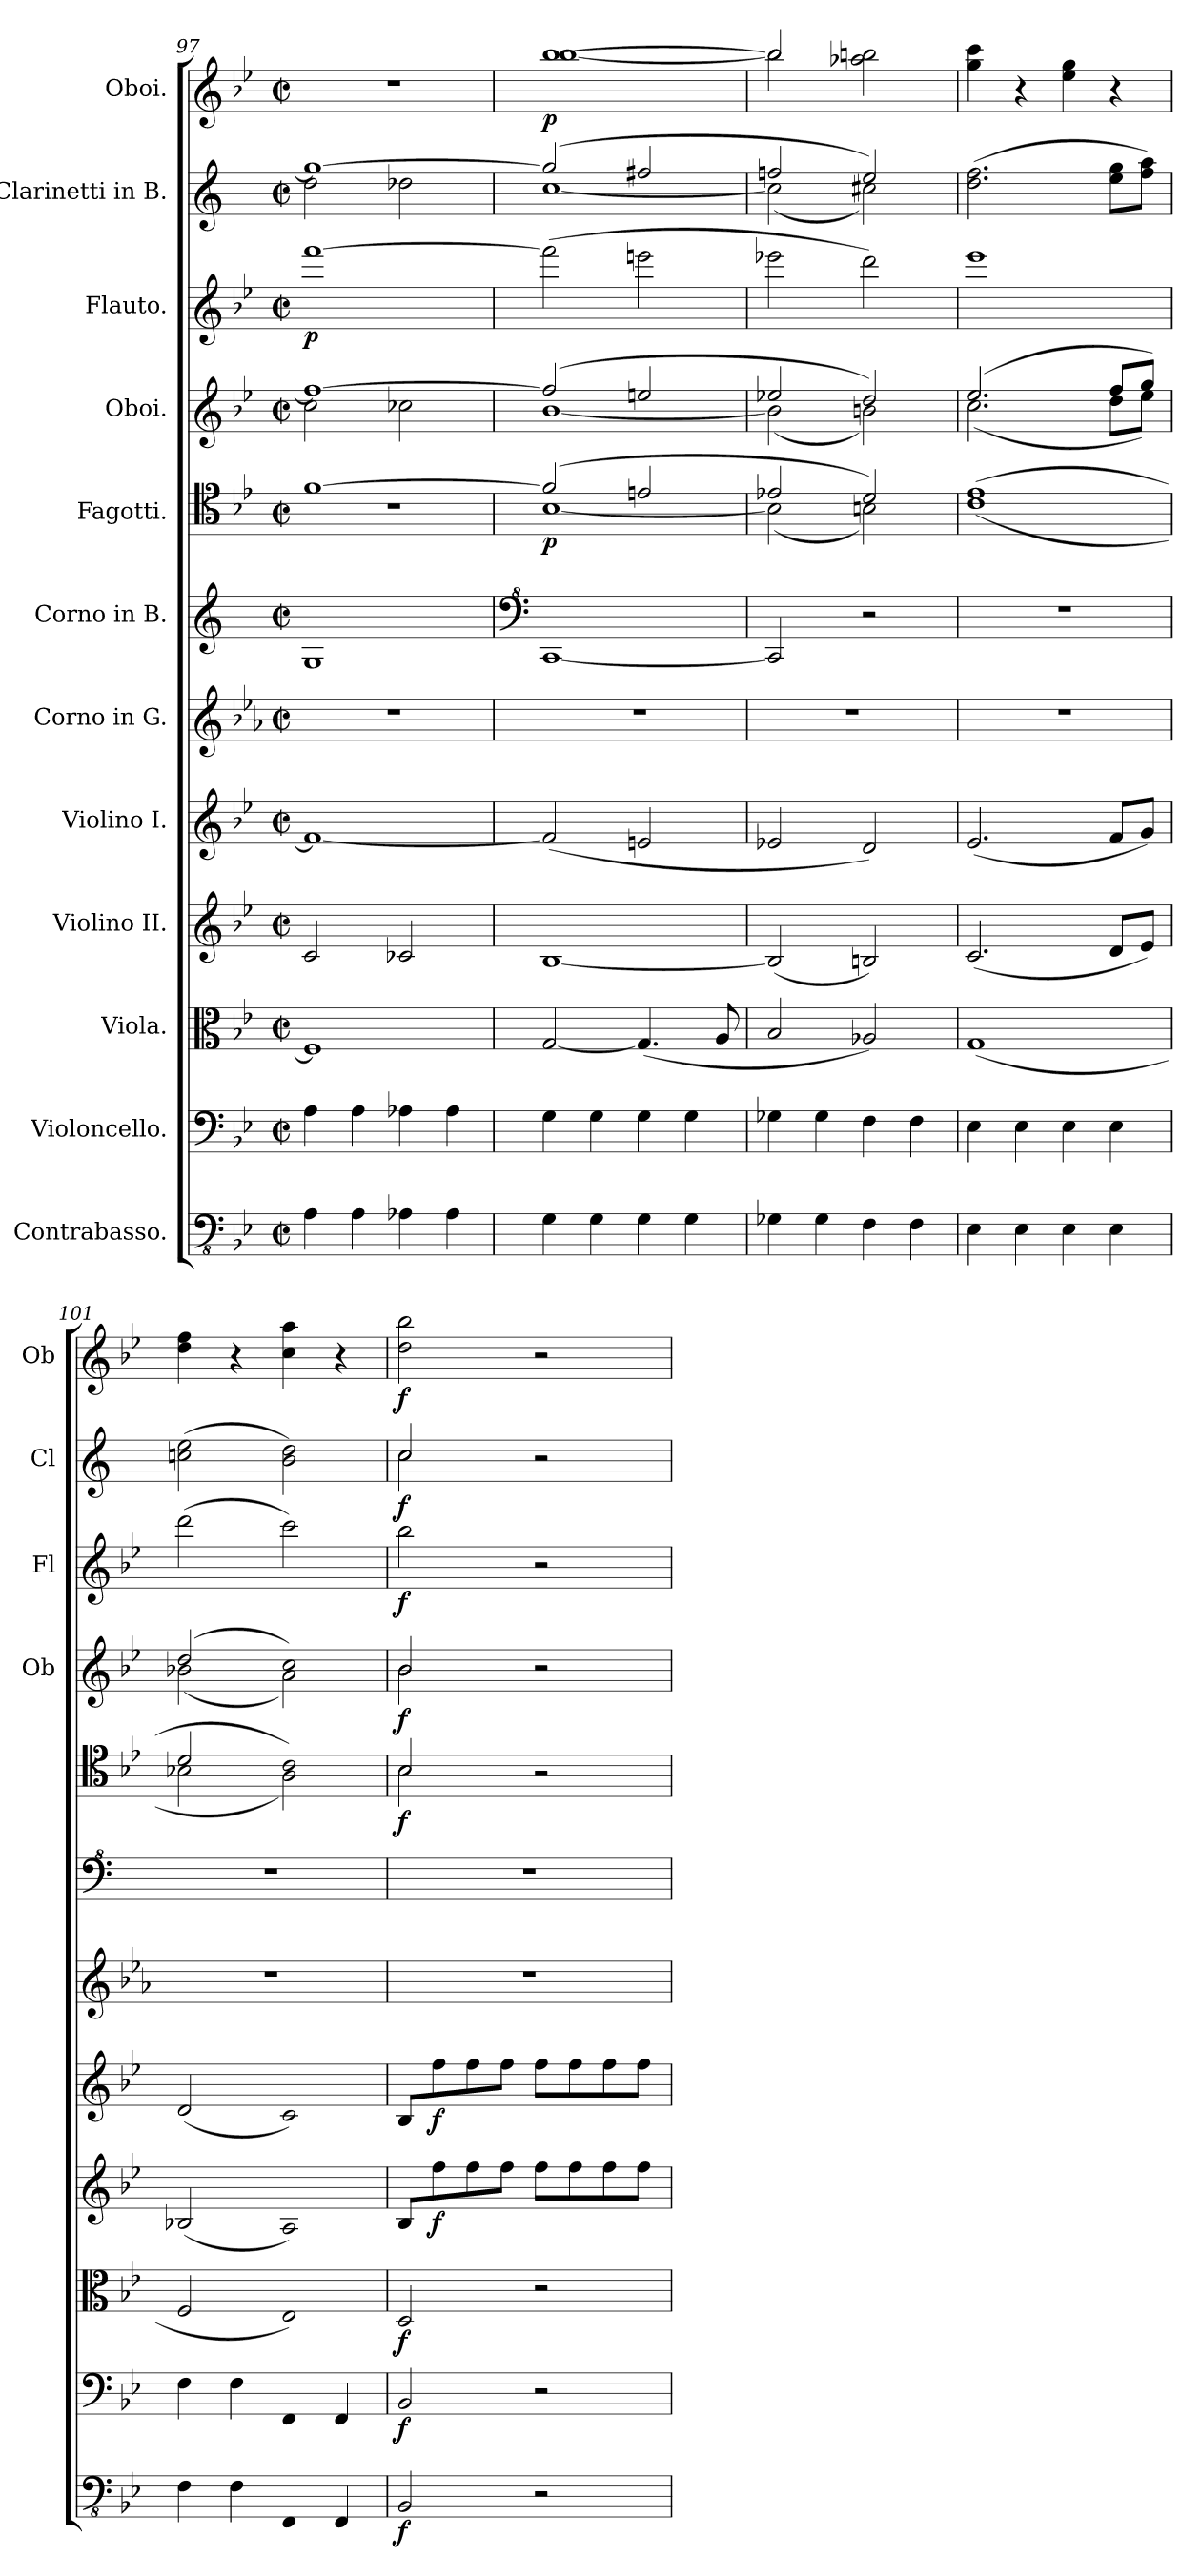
**kern	**dynam	**kern	**dynam	**kern	**dynam	**kern	**dynam	**kern	**dynam	**kern	**kern	**kern	**dynam	**kern	**dynam	**kern	**dynam	**kern	**dynam	**kern	**dynam
*part12	*part12	*part11	*part11	*part10	*part10	*part9	*part9	*part8	*part8	*part7	*part6	*part5	*part5	*part4	*part4	*part3	*part3	*part2	*part2	*part1	*part1
*staff12	*staff12	*staff11	*staff11	*staff10	*staff10	*staff9	*staff9	*staff8	*staff8	*staff7	*staff6	*staff5	*staff5	*staff4	*staff4	*staff3	*staff3	*staff2	*staff2	*staff1	*staff1
*I"Contrabasso.	*	*I"Violoncello.	*	*I"Viola.	*	*I"Violino II.	*	*I"Violino I.	*	*I"Corno in G.	*I"Corno in B.	*I"Fagotti.	*	*I"Oboi.	*	*I"Flauto.	*	*I"Clarinetti in B.	*	*I"Oboi.	*
*	*	*	*	*	*	*	*	*	*	*	*	*	*	*I'Ob	*	*I'Fl	*	*I'Cl	*	*I'Ob	*
*clefFv4	*	*clefF4	*	*clefC3	*	*clefG2	*	*clefG2	*	*clefG2	*clefG2	*clefC4	*	*clefG2	*	*clefG2	*	*clefG2	*	*clefG2	*
*	*	*	*	*	*	*	*	*	*	*ITrd3c5	*ITrd1c2	*	*	*	*	*	*	*ITrd1c2	*	*	*
*k[b-e-]	*	*k[b-e-]	*	*k[b-e-]	*	*k[b-e-]	*	*k[b-e-]	*	*k[b-e-]	*k[b-e-]	*k[b-e-]	*	*k[b-e-]	*	*k[b-e-]	*	*k[b-e-]	*	*k[b-e-]	*
*M2/2	*	*M2/2	*	*M2/2	*	*M2/2	*	*M2/2	*	*M2/2	*M2/2	*M2/2	*	*M2/2	*	*M2/2	*	*M2/2	*	*M2/2	*
*met(c|)	*	*met(c|)	*	*met(c|)	*	*met(c|)	*	*met(c|)	*	*met(c|)	*met(c|)	*met(c|)	*	*met(c|)	*	*met(c|)	*	*met(c|)	*	*met(c|)	*
=97	=97	=97	=97	=97	=97	=97	=97	=97	=97	=97	=97	=97	=97	=97	=97	=97	=97	=97	=97	=97	=97
*	*	*	*	*	*	*	*	*	*	*	*	*^	*	*^	*	*	*	*^	*	*	*
!	!	!	!	!	!	!	!	!	!	!	!	!	!	!	!	!	!	!	!LO:DY:b	!	!	!	!	!
4AA\	.	4A\	.	1F]	.	2c/	.	1f_	.	1r	1F	[1f	1rc	.	1ff_	2cc\	.	[1fff	p	1ff_	2cc\	.	1r	.
4AA\	.	4A\	.	.	.	.	.	.	.	.	.	.	.	.	.	.	.	.	.	.	.	.	.	.
4AA-X\	.	4A-X\	.	.	.	2c-X/	.	.	.	.	.	.	.	.	.	2cc-X\	.	.	.	.	2cc-X\	.	.	.
4AA-\	.	4A-\	.	.	.	.	.	.	.	.	.	.	.	.	.	.	.	.	.	.	.	.	.	.
=98	=98	=98	=98	=98	=98	=98	=98	=98	=98	=98	=98	=98	=98	=98	=98	=98	=98	=98	=98	=98	=98	=98	=98	=98
*	*	*	*	*	*	*	*	*	*	*	*clefF^4	*	*	*	*	*	*	*	*	*	*	*	*	*
*	*	*	*	*	*	*	*	*	*	*	*	*	*	*	*	*	*	*	*	*	*	*	*^	*
!	!	!	!	!	!	!	!	!	!	!	!	!	!	!LO:DY:b	!	!	!	!	!	!	!	!	!	!	!LO:DY:b
4GG\	.	4G\	.	[2G/	.	[1B-	.	(<2f/]	.	1r	[1BB-	(>2f/]	[1B-	p	(>2ff/]	[1b-	.	(>2fff\]	.	(>2ff/]	[1b-	.	[1bb-	[1bb-	p
4GG\	.	4G\	.	.	.	.	.	.	.	.	.	.	.	.	.	.	.	.	.	.	.	.	.	.	.
4GG\	.	4G\	.	(<4.G/]	.	.	.	2en/	.	.	.	2en/	.	.	2een/	.	.	2eeen\	.	2een/	.	.	.	.	.
4GG\	.	4G\	.	.	.	.	.	.	.	.	.	.	.	.	.	.	.	.	.	.	.	.	.	.	.
.	.	.	.	8A/	.	.	.	.	.	.	.	.	.	.	.	.	.	.	.	.	.	.	.	.	.
=99	=99	=99	=99	=99	=99	=99	=99	=99	=99	=99	=99	=99	=99	=99	=99	=99	=99	=99	=99	=99	=99	=99	=99	=99	=99
4GG-X\	.	4G-X\	.	2B-/	.	(<2B-/]	.	2e-X/	.	1r	2BB-/]	2e-X/	(<2B-\]	.	2ee-X/	(<2b-\]	.	2eee-X\	.	2ee-X/	(<2b-\]	.	2bb-/]	2bb-\]	.
4GG-\	.	4G-\	.	.	.	.	.	.	.	.	.	.	.	.	.	.	.	.	.	.	.	.	.	.	.
4FF\	.	4F\	.	2A-X/)	.	2Bn/)	.	2d/)	.	.	2r	2d/)	2Bn\)	.	2dd/)	2bn\)	.	2ddd\)	.	2dd/)	2bn\)	.	2aa-X\ 2bbn\	2ryy	.
4FF\	.	4F\	.	.	.	.	.	.	.	.	.	.	.	.	.	.	.	.	.	.	.	.	.	.	.
*	*	*	*	*	*	*	*	*	*	*	*	*	*	*	*	*	*	*	*	*v	*v	*	*	*	*
*	*	*	*	*	*	*	*	*	*	*	*	*	*	*	*	*	*	*	*	*	*	*v	*v	*
=100	=100	=100	=100	=100	=100	=100	=100	=100	=100	=100	=100	=100	=100	=100	=100	=100	=100	=100	=100	=100	=100	=100	=100
4EE-\	.	4E-\	.	(<1G	.	(<2.c/	.	(<2.e-/	.	1r	1r	(>1e-	(<1c	.	(>2.ee-/	(<2.cc\	.	1eee-	.	(>2.cc\ 2.ee-\	.	4gg\ 4ccc\	.
4EE-\	.	4E-\	.	.	.	.	.	.	.	.	.	.	.	.	.	.	.	.	.	.	.	4r	.
4EE-\	.	4E-\	.	.	.	.	.	.	.	.	.	.	.	.	.	.	.	.	.	.	.	4ee-\ 4gg\	.
4EE-\	.	4E-\	.	.	.	8d/L	.	8f/L	.	.	.	.	.	.	8ff/L	8dd\L	.	.	.	8dd\ 8ff\L	.	4r	.
.	.	.	.	.	.	8e-/J)	.	8g/J)	.	.	.	.	.	.	8gg/J)	8ee-\J)	.	.	.	8ee-\ 8gg\J)	.	.	.
=101	=101	=101	=101	=101	=101	=101	=101	=101	=101	=101	=101	=101	=101	=101	=101	=101	=101	=101	=101	=101	=101	=101	=101
4FF\	.	4F\	.	2F/	.	(<2B-X/	.	(<2d/	.	1r	1r	2d/	2B-X\	.	(>2dd/	(<2b-X\	.	(>2ddd\	.	(>2b-X\ 2dd\	.	4dd\ 4ff\	.
4FF\	.	4F\	.	.	.	.	.	.	.	.	.	.	.	.	.	.	.	.	.	.	.	4r	.
4FFF/	.	4FF/	.	2E-/)	.	2A/)	.	2c/)	.	.	.	2c/)	2A\)	.	2cc/)	2a\)	.	2ccc\)	.	2a\ 2cc\)	.	4cc\ 4aa\	.
4FFF/	.	4FF/	.	.	.	.	.	.	.	.	.	.	.	.	.	.	.	.	.	.	.	4r	.
=102	=102	=102	=102	=102	=102	=102	=102	=102	=102	=102	=102	=102	=102	=102	=102	=102	=102	=102	=102	=102	=102	=102	=102
*	*	*	*	*	*	*	*	*	*	*	*	*	*	*	*	*	*	*	*	*^	*	*	*
!	!LO:DY:b	!	!LO:DY:b	!	!LO:DY:b	!	!	!	!	!	!	!	!	!LO:DY:b	!	!	!LO:DY:b	!	!LO:DY:b	!	!	!LO:DY:b	!	!LO:DY:b
2BBB-/	f	2BB-/	f	2D/	f	8B-/L	.	8B-/L	.	1r	1r	2B-/	2B-\	f	2b-/	2b-\	f	2bb-\	f	2b-/	2b-\	f	2dd\ 2bb-\	f
!	!	!	!	!	!	!	!LO:DY:b	!	!LO:DY:b	!	!	!	!	!	!	!	!	!	!	!	!	!	!	!
.	.	.	.	.	.	8ff\	f	8ff\	f	.	.	.	.	.	.	.	.	.	.	.	.	.	.	.
.	.	.	.	.	.	8ff\	.	8ff\	.	.	.	.	.	.	.	.	.	.	.	.	.	.	.	.
.	.	.	.	.	.	8ff\J	.	8ff\J	.	.	.	.	.	.	.	.	.	.	.	.	.	.	.	.
2r	.	2r	.	2r	.	8ff\L	.	8ff\L	.	.	.	2r	2reyy	.	2r	2rffyy	.	2r	.	2r	2rffyy	.	2r	.
.	.	.	.	.	.	8ff\	.	8ff\	.	.	.	.	.	.	.	.	.	.	.	.	.	.	.	.
.	.	.	.	.	.	8ff\	.	8ff\	.	.	.	.	.	.	.	.	.	.	.	.	.	.	.	.
.	.	.	.	.	.	8ff\J	.	8ff\J	.	.	.	.	.	.	.	.	.	.	.	.	.	.	.	.
*	*	*	*	*	*	*	*	*	*	*	*	*v	*v	*	*	*	*	*	*	*v	*v	*	*	*
*	*	*	*	*	*	*	*	*	*	*	*	*	*	*v	*v	*	*	*	*	*	*	*
=	=	=	=	=	=	=	=	=	=	=	=	=	=	=	=	=	=	=	=	=	=
*-	*-	*-	*-	*-	*-	*-	*-	*-	*-	*-	*-	*-	*-	*-	*-	*-	*-	*-	*-	*-	*-
